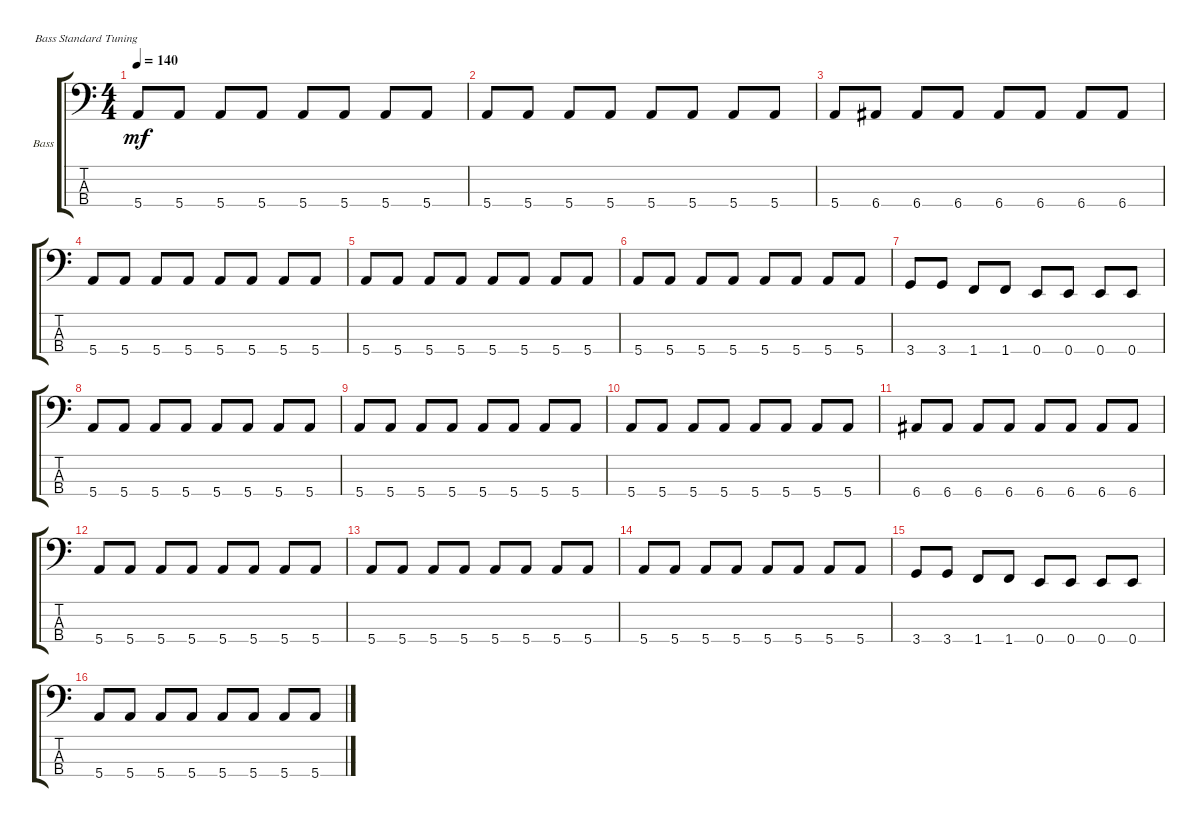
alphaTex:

\defaultSystemsLayout 4
\bracketExtendMode groupsimilarinstruments
\firstSystemTrackNameOrientation horizontal
\otherSystemsTrackNameOrientation horizontal
\track ("Bass" "Bass") {instrument electricbassfinger}
\staff {score tabs}
\tuning (G2 D2 A1 E1)
\ts (4 4)
\tempo 140
\clef f4
\scale
0.333333
\ks aminor
5.4.8{dy mf} 5.4.8 5.4.8 5.4.8 5.4.8 5.4.8 5.4.8 5.4.8 |
\scale
0.333333 5.4.8 5.4.8 5.4.8 5.4.8 5.4.8 5.4.8 5.4.8 5.4.8 |
\scale
0.333333 5.4.8 6.4.8 6.4.8 6.4.8 6.4.8 6.4.8 6.4.8 6.4.8 |
\scale
0.333333 5.4.8 5.4.8 5.4.8 5.4.8 5.4.8 5.4.8 5.4.8 5.4.8 |
\scale
0.333333 5.4.8 5.4.8 5.4.8 5.4.8 5.4.8 5.4.8 5.4.8 5.4.8 |
\scale
0.333333 5.4.8 5.4.8 5.4.8 5.4.8 5.4.8 5.4.8 5.4.8 5.4.8 |
\scale
0.333333 3.4.8 3.4.8 1.4.8 1.4.8 0.4.8 0.4.8 0.4.8 0.4.8 |
\scale
0.333333 5.4.8 5.4.8 5.4.8 5.4.8 5.4.8 5.4.8 5.4.8 5.4.8 |
\scale
0.333333 5.4.8 5.4.8 5.4.8 5.4.8 5.4.8 5.4.8 5.4.8 5.4.8 |
\scale
0.333333 5.4.8 5.4.8 5.4.8 5.4.8 5.4.8 5.4.8 5.4.8 5.4.8 |
\scale
0.333333 6.4.8 6.4.8 6.4.8 6.4.8 6.4.8 6.4.8 6.4.8 6.4.8 |
\scale
0.333333 5.4.8 5.4.8 5.4.8 5.4.8 5.4.8 5.4.8 5.4.8 5.4.8 |
\scale
0.333333 5.4.8 5.4.8 5.4.8 5.4.8 5.4.8 5.4.8 5.4.8 5.4.8 |
\scale
0.333333 5.4.8 5.4.8 5.4.8 5.4.8 5.4.8 5.4.8 5.4.8 5.4.8 |
\scale
0.333333 3.4.8 3.4.8 1.4.8 1.4.8 0.4.8 0.4.8 0.4.8 0.4.8 |
\scale
0.333333 5.4.8 5.4.8 5.4.8 5.4.8 5.4.8 5.4.8 5.4.8 5.4.8
